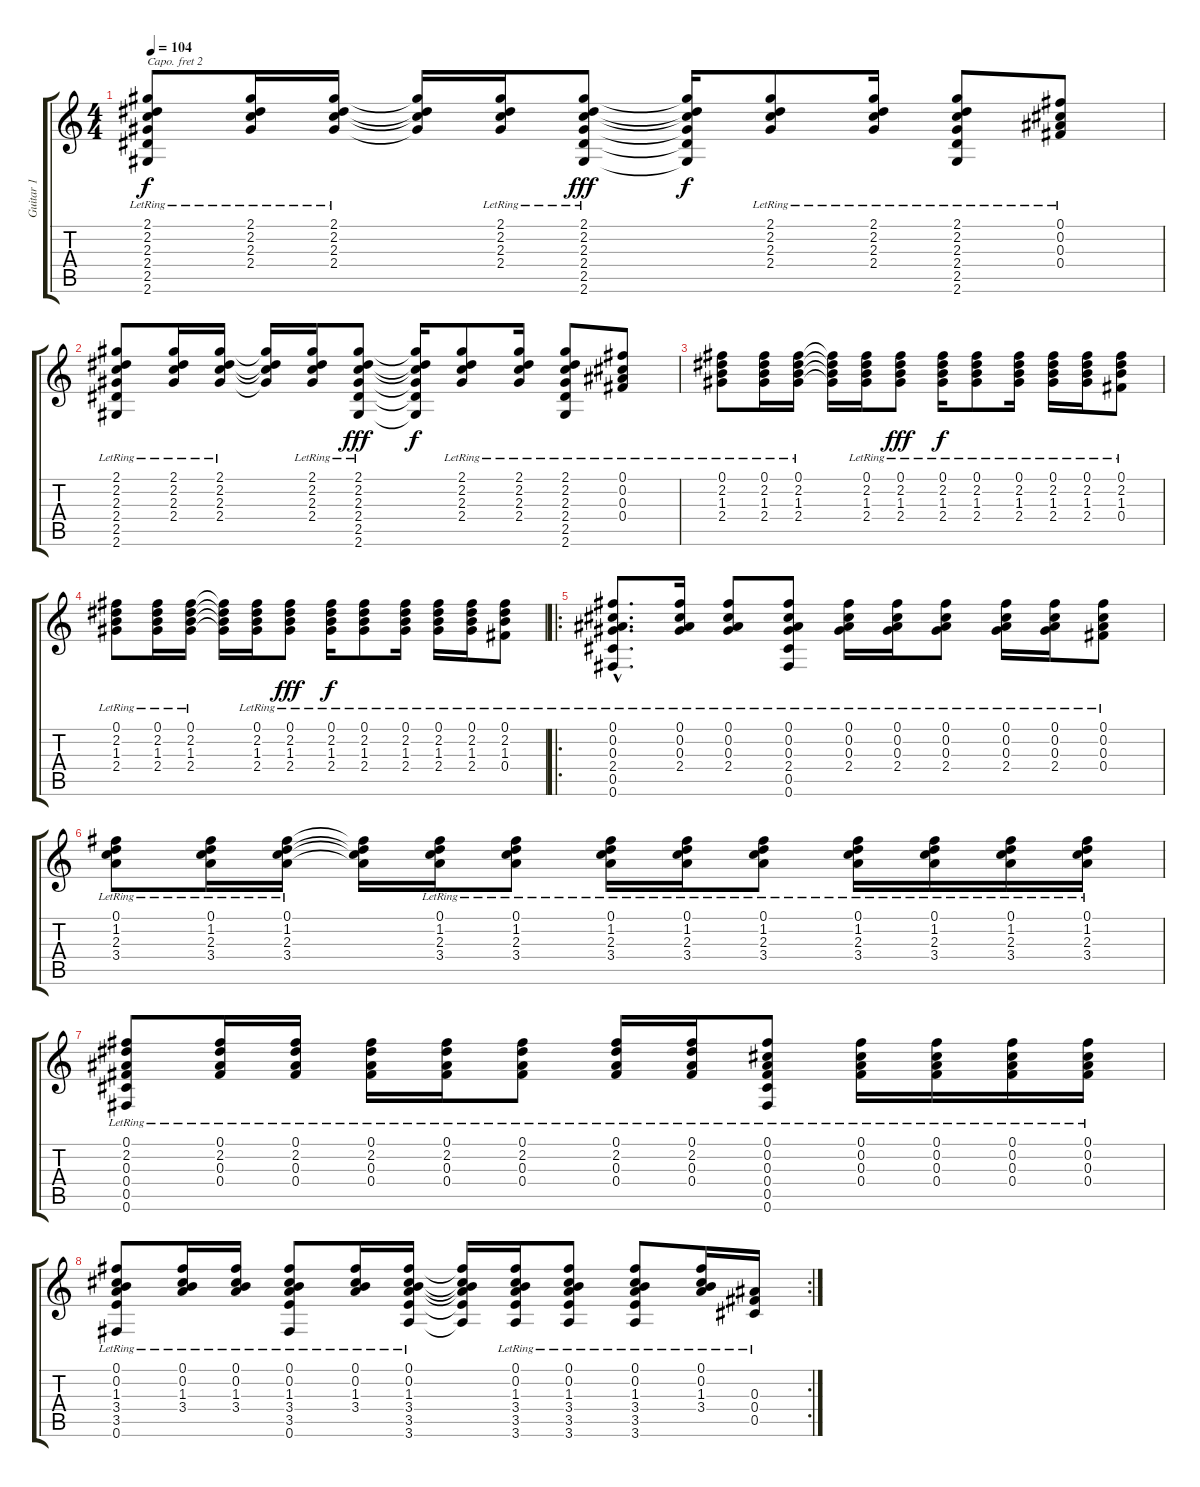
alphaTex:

\track ("Guitar 1" "Guitar 1") {instrument acousticguitarsteel}
\staff {score tabs}
\capo 2
\tuning (E4 B3 Ab3 E3 B2 E2) {hide}
\ts (4 4)
\tempo 104
\clef g2
\ks c
(2.1{lr} 2.2{lr} 2.3{lr} 2.4{lr} 2.5{lr} 2.6{lr}).8{dy f} (2.1{lr} 2.2{lr} 2.3{lr} 2.4{lr}).16 (2.1{lr} 2.2{lr} 2.3{lr} 2.4{lr}).16 (2.1{t} 2.2{t} 2.3{t} 2.4{t}).16 (2.1{lr} 2.2{lr} 2.3{lr} 2.4{lr}).16 (2.1{lr} 2.2{lr} 2.3{lr} 2.4{lr} 2.5{lr} 2.6{lr}).8{dy fff} (2.1{t} 2.2{t} 2.3{t} 2.4{t} 2.5{t} 2.6{t}).16{dy f} (2.1{lr} 2.2{lr} 2.3{lr} 2.4{lr}).8 (2.1{lr} 2.2{lr} 2.3{lr} 2.4{lr}).16 (2.1{lr} 2.2{lr} 2.3{lr} 2.4{lr} 2.5{lr} 2.6{lr}).8 (0.1{lr} 0.2{lr} 0.3{lr} 0.4{lr}).8 |
(2.1{lr} 2.2{lr} 2.3{lr} 2.4{lr} 2.5{lr} 2.6{lr}).8 (2.1{lr} 2.2{lr} 2.3{lr} 2.4{lr}).16 (2.1{lr} 2.2{lr} 2.3{lr} 2.4{lr}).16 (2.1{t} 2.2{t} 2.3{t} 2.4{t}).16 (2.1{lr} 2.2{lr} 2.3{lr} 2.4{lr}).16 (2.1{lr} 2.2{lr} 2.3{lr} 2.4{lr} 2.5{lr} 2.6{lr}).8{dy fff} (2.1{t} 2.2{t} 2.3{t} 2.4{t} 2.5{t} 2.6{t}).16{dy f} (2.1{lr} 2.2{lr} 2.3{lr} 2.4{lr}).8 (2.1{lr} 2.2{lr} 2.3{lr} 2.4{lr}).16 (2.1{lr} 2.2{lr} 2.3{lr} 2.4{lr} 2.5{lr} 2.6{lr}).8 (0.1{lr} 0.2{lr} 0.3{lr} 0.4{lr}).8 |
(0.1{lr} 2.2{lr} 1.3{lr} 2.4{lr}).8 (0.1{lr} 2.2{lr} 1.3{lr} 2.4{lr}).16 (0.1{lr} 2.2{lr} 1.3{lr} 2.4{lr}).16 (0.1{t} 2.2{t} 1.3{t} 2.4{t}).16 (0.1{lr} 2.2{lr} 1.3{lr} 2.4{lr}).16 (0.1{lr} 2.2{lr} 1.3{lr} 2.4{lr}).8{dy fff} (0.1{lr} 2.2{lr} 1.3{lr} 2.4{lr}).16{dy f} (0.1{lr} 2.2{lr} 1.3{lr} 2.4{lr}).8 (0.1{lr} 2.2{lr} 1.3{lr} 2.4{lr}).16 (0.1{lr} 2.2{lr} 1.3{lr} 2.4{lr}).16 (0.1{lr} 2.2{lr} 1.3{lr} 2.4{lr}).16 (0.1{lr} 2.2{lr} 1.3{lr} 0.4{lr}).8 |
(0.1{lr} 2.2{lr} 1.3{lr} 2.4{lr}).8 (0.1{lr} 2.2{lr} 1.3{lr} 2.4{lr}).16 (0.1{lr} 2.2{lr} 1.3{lr} 2.4{lr}).16 (0.1{t} 2.2{t} 1.3{t} 2.4{t}).16 (0.1{lr} 2.2{lr} 1.3{lr} 2.4{lr}).16 (0.1{lr} 2.2{lr} 1.3{lr} 2.4{lr}).8{dy fff} (0.1{lr} 2.2{lr} 1.3{lr} 2.4{lr}).16{dy f} (0.1{lr} 2.2{lr} 1.3{lr} 2.4{lr}).8 (0.1{lr} 2.2{lr} 1.3{lr} 2.4{lr}).16 (0.1{lr} 2.2{lr} 1.3{lr} 2.4{lr}).16 (0.1{lr} 2.2{lr} 1.3{lr} 2.4{lr}).16 (0.1{lr} 2.2{lr} 1.3{lr} 0.4{lr}).8 |
\ro
(0.1{hac lr} 0.2{hac lr} 0.3{hac lr} 2.4{hac lr} 0.5{hac lr} 0.6{hac lr}).8{d} (0.1{lr} 0.2{lr} 0.3{lr} 2.4{lr}).16 (0.1{lr} 0.2{lr} 0.3{lr} 2.4{lr}).8 (0.1{lr} 0.2{lr} 0.3{lr} 2.4{lr} 0.5{lr} 0.6{lr}).8 (0.1{lr} 0.2{lr} 0.3{lr} 2.4{lr}).16 (0.1{lr} 0.2{lr} 0.3{lr} 2.4{lr}).16 (0.1{lr} 0.2{lr} 0.3{lr} 2.4{lr}).8 (0.1{lr} 0.2{lr} 0.3{lr} 2.4{lr}).16 (0.1{lr} 0.2{lr} 0.3{lr} 2.4{lr}).16 (0.1{lr} 0.2{lr} 0.3{lr} 0.4{lr}).8 |
(0.1{lr} 1.2{lr} 2.3{lr} 3.4{lr}).8 (0.1{lr} 1.2{lr} 2.3{lr} 3.4{lr}).16 (0.1{lr} 1.2{lr} 2.3{lr} 3.4{lr}).16 (0.1{t} 1.2{t} 2.3{t} 3.4{t}).16 (0.1{lr} 1.2{lr} 2.3{lr} 3.4{lr}).16 (0.1{lr} 1.2{lr} 2.3{lr} 3.4{lr}).8 (0.1{lr} 1.2{lr} 2.3{lr} 3.4{lr}).16 (0.1{lr} 1.2{lr} 2.3{lr} 3.4{lr}).16 (0.1{lr} 1.2{lr} 2.3{lr} 3.4{lr}).8 (0.1{lr} 1.2{lr} 2.3{lr} 3.4{lr}).16 (0.1{lr} 1.2{lr} 2.3{lr} 3.4{lr}).16 (0.1{lr} 1.2{lr} 2.3{lr} 3.4{lr}).16 (0.1{lr} 1.2{lr} 2.3{lr} 3.4{lr}).16 |
(0.1{lr} 2.2{lr} 0.3{lr} 0.4{lr} 0.5{lr} 0.6{lr}).8 (0.1{lr} 2.2{lr} 0.3{lr} 0.4{lr}).16 (0.1{lr} 2.2{lr} 0.3{lr} 0.4{lr}).16 (0.1{lr} 2.2{lr} 0.3{lr} 0.4{lr}).16 (0.1{lr} 2.2{lr} 0.3{lr} 0.4{lr}).16 (0.1{lr} 2.2{lr} 0.3{lr} 0.4{lr}).8 (0.1{lr} 2.2{lr} 0.3{lr} 0.4{lr}).16 (0.1{lr} 2.2{lr} 0.3{lr} 0.4{lr}).16 (0.1{lr} 0.2{lr} 0.3{lr} 0.4{lr} 0.5{lr} 0.6{lr}).8 (0.1{lr} 0.2{lr} 0.3{lr} 0.4{lr}).16 (0.1{lr} 0.2{lr} 0.3{lr} 0.4{lr}).16 (0.1{lr} 0.2{lr} 0.3{lr} 0.4{lr}).16 (0.1{lr} 0.2{lr} 0.3{lr} 0.4{lr}).16 |
\rc 2
(0.1{lr} 0.2{lr} 1.3{lr} 3.4{lr} 3.5{lr} 0.6{lr}).8 (0.1{lr} 0.2{lr} 1.3{lr} 3.4{lr}).16 (0.1{lr} 0.2{lr} 1.3{lr} 3.4{lr}).16 (0.1{lr} 0.2{lr} 1.3{lr} 3.4{lr} 3.5{lr} 0.6{lr}).8 (0.1{lr} 0.2{lr} 1.3{lr} 3.4{lr}).16 (0.1{lr} 0.2{lr} 1.3{lr} 3.4{lr} 3.5{lr} 3.6{lr}).16 (0.1{t} 0.2{t} 1.3{t} 3.4{t} 3.5{t} 3.6{t}).16 (0.1{lr} 0.2{lr} 1.3{lr} 3.4{lr} 3.5{lr} 3.6{lr}).16 (0.1{lr} 0.2{lr} 1.3{lr} 3.4{lr} 3.5{lr} 3.6{lr}).8 (0.1{lr} 0.2{lr} 1.3{lr} 3.4{lr} 3.5{lr} 3.6{lr}).8 (0.1{lr} 0.2{lr} 1.3{lr} 3.4{lr}).16 (0.3{lr} 0.4{lr} 0.5{lr}).16
